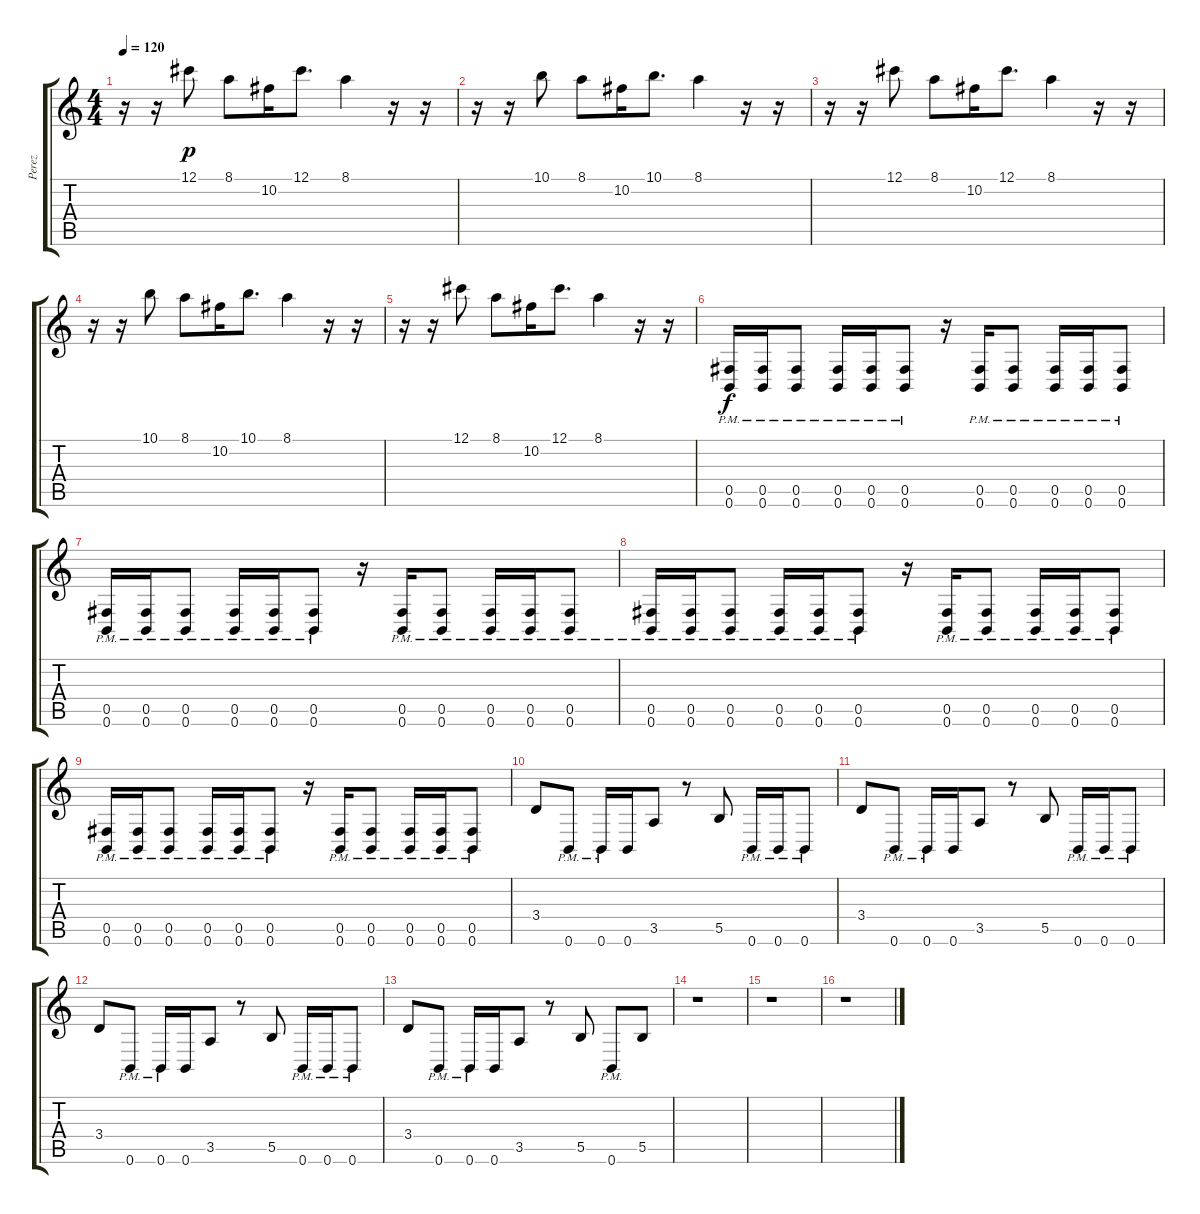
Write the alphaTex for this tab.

\track ("Perez" "Perez") {instrument distortionguitar}
\staff {score tabs}
\tuning (Db4 Ab3 E3 B2 Gb2 B1) {hide}
\ts (4 4)
\tempo 120
\clef g2
\ks c
r.16{dy p} r.16 12.1.8 8.1.8 10.2.16 12.1.8{d} 8.1.4 r.16 r.16 |
r.16 r.16 10.1.8 8.1.8 10.2.16 10.1.8{d} 8.1.4 r.16 r.16 |
r.16 r.16 12.1.8 8.1.8 10.2.16 12.1.8{d} 8.1.4 r.16 r.16 |
r.16 r.16 10.1.8 8.1.8 10.2.16 10.1.8{d} 8.1.4 r.16 r.16 |
r.16 r.16 12.1.8 8.1.8 10.2.16 12.1.8{d} 8.1.4 r.16 r.16 |
(0.5{pm} 0.6{pm}).16{dy f} (0.5{pm} 0.6{pm}).16 (0.5{pm} 0.6{pm}).8 (0.5{pm} 0.6{pm}).16 (0.5{pm} 0.6{pm}).16 (0.5{pm} 0.6{pm}).8 r.16 (0.5{pm} 0.6{pm}).16 (0.5{pm} 0.6{pm}).8 (0.5{pm} 0.6{pm}).16 (0.5{pm} 0.6{pm}).16 (0.5{pm} 0.6{pm}).8 |
(0.5{pm} 0.6{pm}).16 (0.5{pm} 0.6{pm}).16 (0.5{pm} 0.6{pm}).8 (0.5{pm} 0.6{pm}).16 (0.5{pm} 0.6{pm}).16 (0.5{pm} 0.6{pm}).8 r.16 (0.5{pm} 0.6{pm}).16 (0.5{pm} 0.6{pm}).8 (0.5{pm} 0.6{pm}).16 (0.5{pm} 0.6{pm}).16 (0.5{pm} 0.6{pm}).8 |
(0.5{pm} 0.6{pm}).16 (0.5{pm} 0.6{pm}).16 (0.5{pm} 0.6{pm}).8 (0.5{pm} 0.6{pm}).16 (0.5{pm} 0.6{pm}).16 (0.5{pm} 0.6{pm}).8 r.16 (0.5{pm} 0.6{pm}).16 (0.5{pm} 0.6{pm}).8 (0.5{pm} 0.6{pm}).16 (0.5{pm} 0.6{pm}).16 (0.5{pm} 0.6{pm}).8 |
(0.5{pm} 0.6{pm}).16 (0.5{pm} 0.6{pm}).16 (0.5{pm} 0.6{pm}).8 (0.5{pm} 0.6{pm}).16 (0.5{pm} 0.6{pm}).16 (0.5{pm} 0.6{pm}).8 r.16 (0.5{pm} 0.6{pm}).16 (0.5{pm} 0.6{pm}).8 (0.5{pm} 0.6{pm}).16 (0.5{pm} 0.6{pm}).16 (0.5{pm} 0.6{pm}).8 |
3.4.8 0.6{pm}.8 0.6{pm}.16 0.6.16 3.5.8 r.8 5.5.8 0.6{pm}.16 0.6{pm}.16 0.6{pm}.8 |
3.4.8 0.6{pm}.8 0.6{pm}.16 0.6.16 3.5.8 r.8 5.5.8 0.6{pm}.16 0.6{pm}.16 0.6{pm}.8 |
3.4.8 0.6{pm}.8 0.6{pm}.16 0.6.16 3.5.8 r.8 5.5.8 0.6{pm}.16 0.6{pm}.16 0.6{pm}.8 |
3.4.8 0.6{pm}.8 0.6{pm}.16 0.6.16 3.5.8 r.8 5.5.8 0.6{pm}.8 5.5.8 |
r.1 |
r.1 |
r.1
